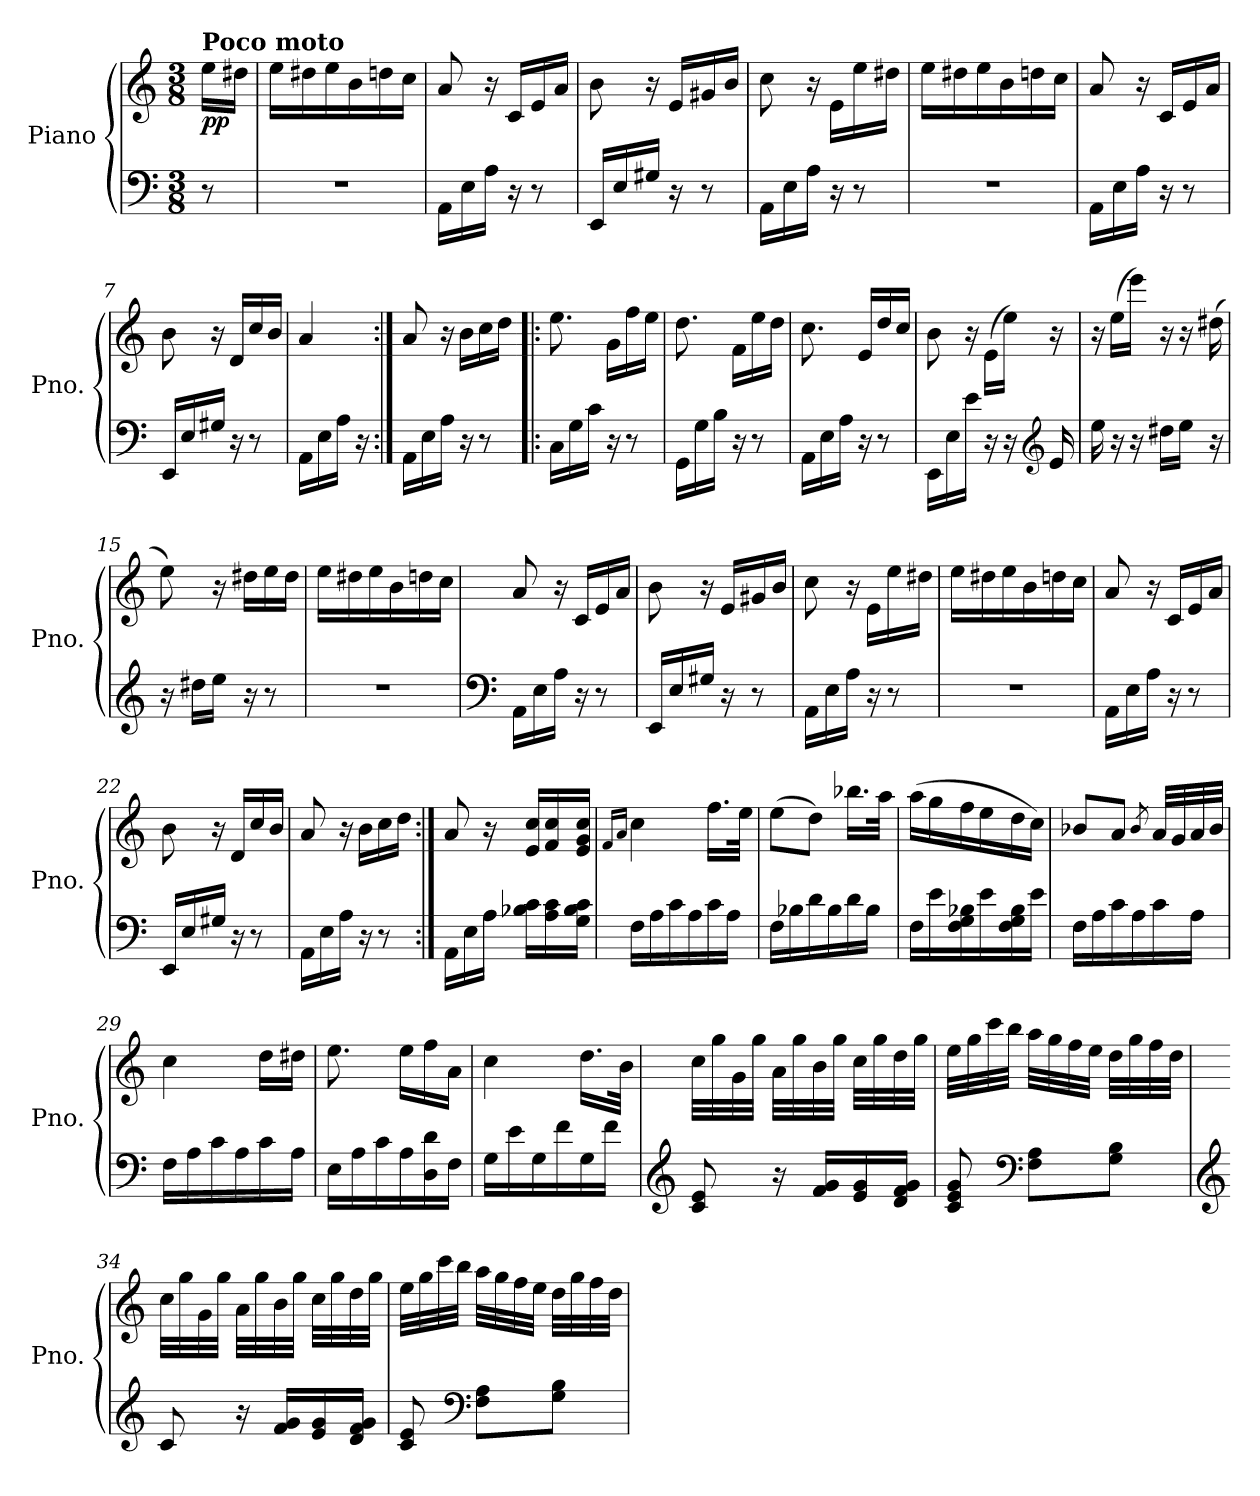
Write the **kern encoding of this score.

**kern	**kern	**dynam
*part1	*part1	*part1
*staff2	*staff1	*staff1/2
*I"Piano	*	*
*I'Pno.	*	*
*clefF4	*clefG2	*
*k[]	*k[]	*
*M3/8	*M3/8	*
=	=	=
!	!LO:TX:a:B:t=Poco moto	!
!	!	!LO:DY:b
8r	16ee\LL	pp
.	16dd#X\JJ	.
=1	=1	=1
4.r	16ee\LL	.
.	16dd#X\	.
.	16ee\	.
.	16b\	.
.	16ddn\	.
.	16cc\JJ	.
=2	=2	=2
16AA\LL	8a/	.
16E\	.	.
16A\JJ	16r	.
16r	16c/LL	.
8r	16e/	.
.	16a/JJ	.
=3	=3	=3
16EE/LL	8b\	.
16E/	.	.
16G#X/JJ	16r	.
16r	16e/LL	.
8r	16g#X/	.
.	16b/JJ	.
=4	=4	=4
16AA\LL	8cc\	.
16E\	.	.
16A\JJ	16r	.
16r	16e\LL	.
8r	16ee\	.
.	16dd#X\JJ	.
=5	=5	=5
4.r	16ee\LL	.
.	16dd#X\	.
.	16ee\	.
.	16b\	.
.	16ddn\	.
.	16cc\JJ	.
=6	=6	=6
16AA\LL	8a/	.
16E\	.	.
16A\JJ	16r	.
16r	16c/LL	.
8r	16e/	.
.	16a/JJ	.
=7	=7	=7
16EE/LL	8b\	.
16E/	.	.
16G#X/JJ	16r	.
16r	16d/LL	.
8r	16cc/	.
.	16b/JJ	.
=8	=8	=8
16AA\LL	4a/	.
16E\	.	.
16A\JJ	.	.
16r	.	.
=9:|!	=9:|!	=9:|!
16AA\LL	8a/	.
16E\	.	.
16A\JJ	16r	.
16r	16b\LL	.
8r	16cc\	.
.	16dd\JJ	.
=10!|:	=10!|:	=10!|:
16C\LL	8.ee\	.
16G\	.	.
16c\JJ	.	.
16r	16g\LL	.
8r	16ff\	.
.	16ee\JJ	.
=11	=11	=11
16GG\LL	8.dd\	.
16G\	.	.
16B\JJ	.	.
16r	16f\LL	.
8r	16ee\	.
.	16dd\JJ	.
=12	=12	=12
16AA\LL	8.cc\	.
16E\	.	.
16A\JJ	.	.
16r	16e/LL	.
8r	16dd/	.
.	16cc/JJ	.
=13	=13	=13
16EE\LL	8b\	.
16E\	.	.
16e\JJ	16r	.
16r	(>16e\LL	.
16r	16ee\JJ)	.
*clefG2	*	*
16e/	16r	.
=14	=14	=14
16ee\	16r	.
16r	(>16ee\LL	.
16r	16eee\JJ)	.
16dd#X\LL	16r	.
16ee\JJ	16r	.
16r	(>16dd#X\	.
=15	=15	=15
16r	8ee\)	.
16dd#X\LL	.	.
16ee\JJ	16r	.
16r	16dd#X\LL	.
8r	16ee\	.
.	16dd#\JJ	.
=16	=16	=16
4.r	16ee\LL	.
.	16dd#X\	.
.	16ee\	.
.	16b\	.
.	16ddn\	.
.	16cc\JJ	.
=17	=17	=17
*clefF4	*	*
16AA\LL	8a/	.
16E\	.	.
16A\JJ	16r	.
16r	16c/LL	.
8r	16e/	.
.	16a/JJ	.
=18	=18	=18
16EE/LL	8b\	.
16E/	.	.
16G#X/JJ	16r	.
16r	16e/LL	.
8r	16g#X/	.
.	16b/JJ	.
=19	=19	=19
16AA\LL	8cc\	.
16E\	.	.
16A\JJ	16r	.
16r	16e\LL	.
8r	16ee\	.
.	16dd#X\JJ	.
=20	=20	=20
4.r	16ee\LL	.
.	16dd#X\	.
.	16ee\	.
.	16b\	.
.	16ddn\	.
.	16cc\JJ	.
=21	=21	=21
16AA\LL	8a/	.
16E\	.	.
16A\JJ	16r	.
16r	16c/LL	.
8r	16e/	.
.	16a/JJ	.
=22	=22	=22
16EE/LL	8b\	.
16E/	.	.
16G#X/JJ	16r	.
16r	16d/LL	.
8r	16cc/	.
.	16b/JJ	.
=23	=23	=23
16AA\LL	8a/	.
16E\	.	.
16A\JJ	16r	.
16r	16b\LL	.
8r	16cc\	.
.	16dd\JJ	.
=24:|!	=24:|!	=24:|!
16AA\LL	8a/	.
16E\	.	.
16A\JJ	16r	.
16B-X\ 16c\LL	16e/ 16cc/LL	.
16A\ 16c\	16f/ 16cc/	.
16G\ 16B-\ 16c\JJ	16e/ 16g/ 16cc/JJ	.
=25	=25	=25
.	16qf/LL	.
.	16qa/JJ	.
16F\LL	4cc\	.
16A\	.	.
16c\	.	.
16A\	.	.
16c\	16.ff\LL	.
16A\JJ	.	.
.	32ee\JJk	.
=26	=26	=26
16F\LL	(>8ee\L	.
16B-X\	.	.
16d\	8dd\J)	.
16B-\	.	.
16d\	16.bb-X\LL	.
16B-\JJ	.	.
.	32aa\JJk	.
=27	=27	=27
16F\LL	(>16aa\LL	.
16e\	16gg\	.
16F\ 16G\ 16B-X\	16ff\	.
16e\	16ee\	.
16F\ 16G\ 16B-\	16dd\	.
16e\JJ	16cc\JJ)	.
=28	=28	=28
16F\LL	8b-X/L	.
16A\	.	.
16c\	8a/J	.
16A\	.	.
.	8qb-/	.
16c\	32a/LLL	.
.	32g/	.
16A\JJ	32a/	.
.	32b-/JJJ	.
=29	=29	=29
16F\LL	4cc\	.
16A\	.	.
16c\	.	.
16A\	.	.
16c\	16dd\LL	.
16A\JJ	16dd#X\JJ	.
=30	=30	=30
16E\LL	8.ee\	.
16A\	.	.
16c\	.	.
16A\	16ee\LL	.
16D\ 16d\	16ff\	.
16F\JJ	16a\JJ	.
=31	=31	=31
16G\LL	4cc\	.
16e\	.	.
16G\	.	.
16f\	.	.
16G\	16.dd\LL	.
16f\JJ	.	.
.	32b\JJk	.
=32	=32	=32
*clefG2	*	*
8c/ 8e/	32cc\LLL	.
.	32gg\	.
.	32g\	.
.	32gg\JJJ	.
16r	32a\LLL	.
.	32gg\	.
16f/ 16g/LL	32b\	.
.	32gg\JJJ	.
16e/ 16g/	32cc\LLL	.
.	32gg\	.
16d/ 16f/ 16g/JJ	32dd\	.
.	32gg\JJJ	.
=33	=33	=33
8c/ 8e/ 8g/	32ee\LLL	.
.	32gg\	.
.	32ccc\	.
.	32bb\JJJ	.
*clefF4	*	*
8F\ 8A\L	32aa\LLL	.
.	32gg\	.
.	32ff\	.
.	32ee\JJJ	.
8G\ 8B\J	32dd\LLL	.
.	32gg\	.
.	32ff\	.
.	32dd\JJJ	.
=34	=34	=34
*clefG2	*	*
8c/	32cc\LLL	.
.	32gg\	.
.	32g\	.
.	32gg\JJJ	.
16r	32a\LLL	.
.	32gg\	.
16f/ 16g/LL	32b\	.
.	32gg\JJJ	.
16e/ 16g/	32cc\LLL	.
.	32gg\	.
16d/ 16f/ 16g/JJ	32dd\	.
.	32gg\JJJ	.
=35	=35	=35
8c/ 8e/	32ee\LLL	.
.	32gg\	.
.	32ccc\	.
.	32bb\JJJ	.
*clefF4	*	*
8F\ 8A\L	32aa\LLL	.
.	32gg\	.
.	32ff\	.
.	32ee\JJJ	.
8G\ 8B\J	32dd\LLL	.
.	32gg\	.
.	32ff\	.
.	32dd\JJJ	.
=	=	=
*-	*-	*-
